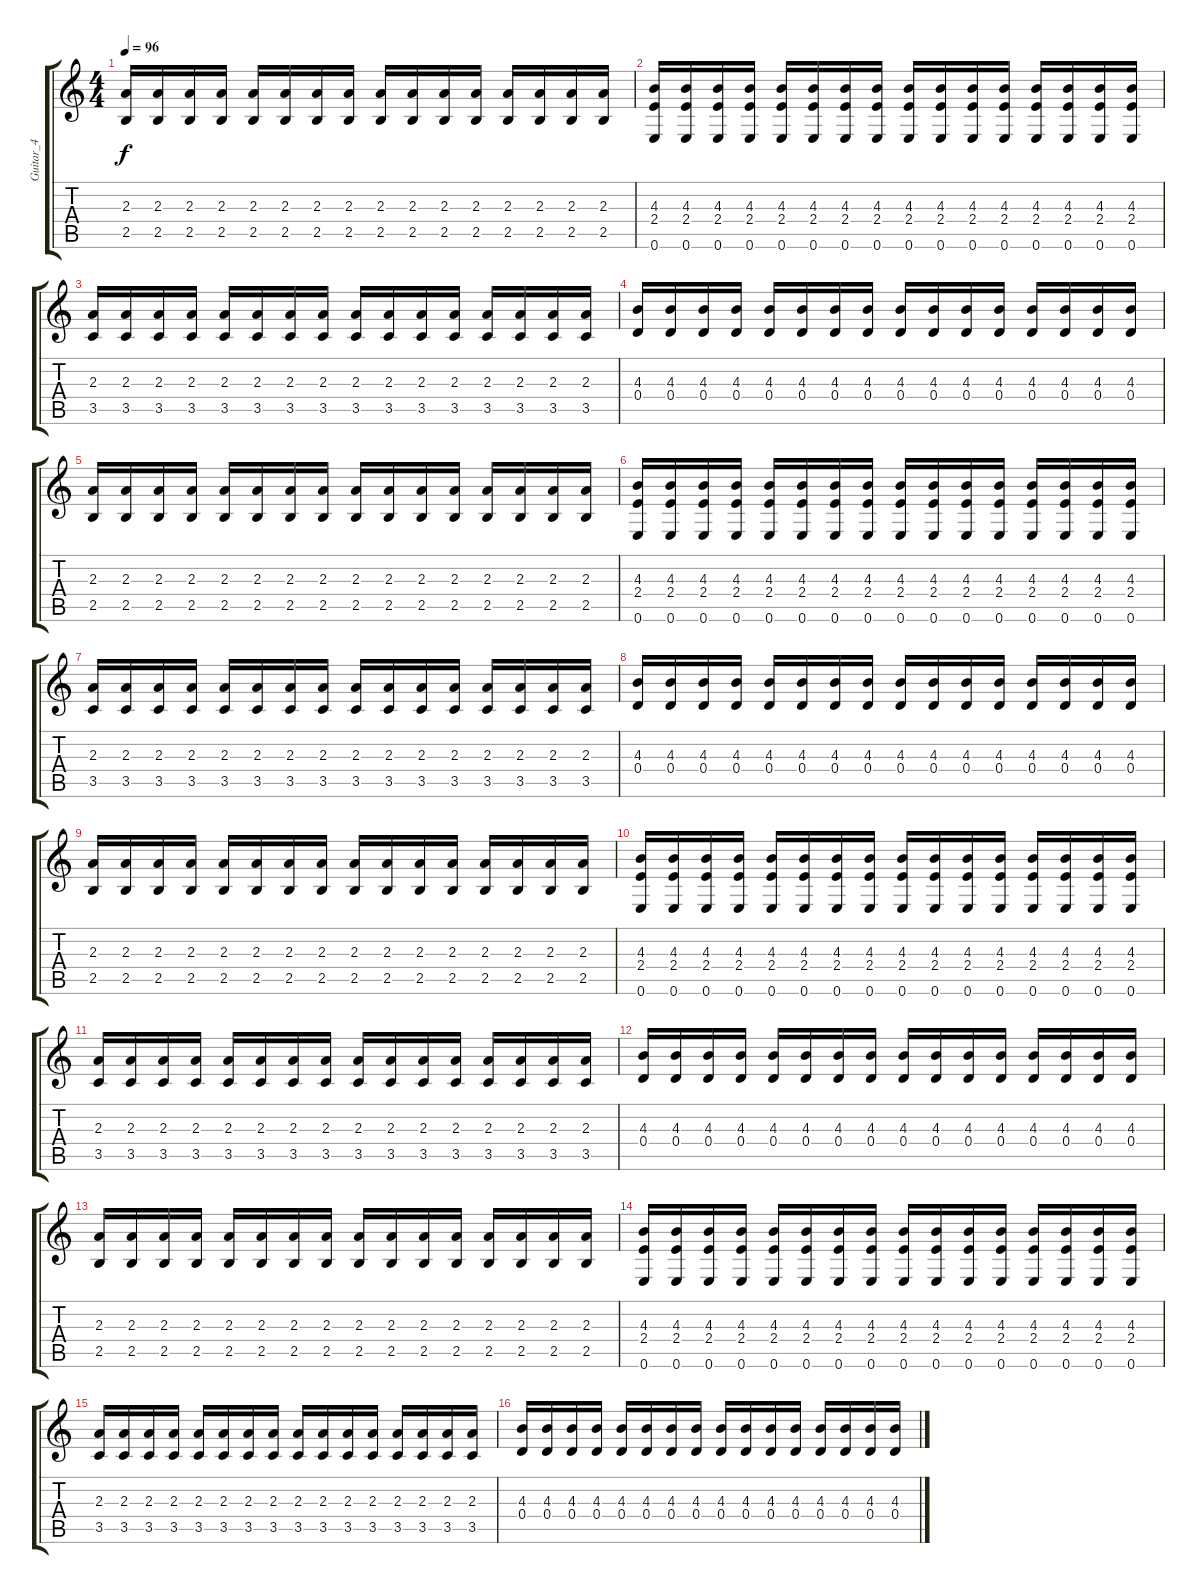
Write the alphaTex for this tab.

\track ("Guitar_4" "Guitar_4") {instrument distortionguitar}
\staff {score tabs}
\tuning (E4 B3 G3 D3 A2 E2) {hide}
\ts (4 4)
\tempo 96
\clef g2
\ks c
(2.3 2.5).16{dy f} (2.3 2.5).16 (2.3 2.5).16 (2.3 2.5).16 (2.3 2.5).16 (2.3 2.5).16 (2.3 2.5).16 (2.3 2.5).16 (2.3 2.5).16 (2.3 2.5).16 (2.3 2.5).16 (2.3 2.5).16 (2.3 2.5).16 (2.3 2.5).16 (2.3 2.5).16 (2.3 2.5).16 |
(4.3 2.4 0.6).16 (4.3 2.4 0.6).16 (4.3 2.4 0.6).16 (4.3 2.4 0.6).16 (4.3 2.4 0.6).16 (4.3 2.4 0.6).16 (4.3 2.4 0.6).16 (4.3 2.4 0.6).16 (4.3 2.4 0.6).16 (4.3 2.4 0.6).16 (4.3 2.4 0.6).16 (4.3 2.4 0.6).16 (4.3 2.4 0.6).16 (4.3 2.4 0.6).16 (4.3 2.4 0.6).16 (4.3 2.4 0.6).16 |
(2.3 3.5).16 (2.3 3.5).16 (2.3 3.5).16 (2.3 3.5).16 (2.3 3.5).16 (2.3 3.5).16 (2.3 3.5).16 (2.3 3.5).16 (2.3 3.5).16 (2.3 3.5).16 (2.3 3.5).16 (2.3 3.5).16 (2.3 3.5).16 (2.3 3.5).16 (2.3 3.5).16 (2.3 3.5).16 |
(4.3 0.4).16 (4.3 0.4).16 (4.3 0.4).16 (4.3 0.4).16 (4.3 0.4).16 (4.3 0.4).16 (4.3 0.4).16 (4.3 0.4).16 (4.3 0.4).16 (4.3 0.4).16 (4.3 0.4).16 (4.3 0.4).16 (4.3 0.4).16 (4.3 0.4).16 (4.3 0.4).16 (4.3 0.4).16 |
(2.3 2.5).16 (2.3 2.5).16 (2.3 2.5).16 (2.3 2.5).16 (2.3 2.5).16 (2.3 2.5).16 (2.3 2.5).16 (2.3 2.5).16 (2.3 2.5).16 (2.3 2.5).16 (2.3 2.5).16 (2.3 2.5).16 (2.3 2.5).16 (2.3 2.5).16 (2.3 2.5).16 (2.3 2.5).16 |
(4.3 2.4 0.6).16 (4.3 2.4 0.6).16 (4.3 2.4 0.6).16 (4.3 2.4 0.6).16 (4.3 2.4 0.6).16 (4.3 2.4 0.6).16 (4.3 2.4 0.6).16 (4.3 2.4 0.6).16 (4.3 2.4 0.6).16 (4.3 2.4 0.6).16 (4.3 2.4 0.6).16 (4.3 2.4 0.6).16 (4.3 2.4 0.6).16 (4.3 2.4 0.6).16 (4.3 2.4 0.6).16 (4.3 2.4 0.6).16 |
(2.3 3.5).16 (2.3 3.5).16 (2.3 3.5).16 (2.3 3.5).16 (2.3 3.5).16 (2.3 3.5).16 (2.3 3.5).16 (2.3 3.5).16 (2.3 3.5).16 (2.3 3.5).16 (2.3 3.5).16 (2.3 3.5).16 (2.3 3.5).16 (2.3 3.5).16 (2.3 3.5).16 (2.3 3.5).16 |
(4.3 0.4).16 (4.3 0.4).16 (4.3 0.4).16 (4.3 0.4).16 (4.3 0.4).16 (4.3 0.4).16 (4.3 0.4).16 (4.3 0.4).16 (4.3 0.4).16 (4.3 0.4).16 (4.3 0.4).16 (4.3 0.4).16 (4.3 0.4).16 (4.3 0.4).16 (4.3 0.4).16 (4.3 0.4).16 |
(2.3 2.5).16 (2.3 2.5).16 (2.3 2.5).16 (2.3 2.5).16 (2.3 2.5).16 (2.3 2.5).16 (2.3 2.5).16 (2.3 2.5).16 (2.3 2.5).16 (2.3 2.5).16 (2.3 2.5).16 (2.3 2.5).16 (2.3 2.5).16 (2.3 2.5).16 (2.3 2.5).16 (2.3 2.5).16 |
(4.3 2.4 0.6).16 (4.3 2.4 0.6).16 (4.3 2.4 0.6).16 (4.3 2.4 0.6).16 (4.3 2.4 0.6).16 (4.3 2.4 0.6).16 (4.3 2.4 0.6).16 (4.3 2.4 0.6).16 (4.3 2.4 0.6).16 (4.3 2.4 0.6).16 (4.3 2.4 0.6).16 (4.3 2.4 0.6).16 (4.3 2.4 0.6).16 (4.3 2.4 0.6).16 (4.3 2.4 0.6).16 (4.3 2.4 0.6).16 |
(2.3 3.5).16 (2.3 3.5).16 (2.3 3.5).16 (2.3 3.5).16 (2.3 3.5).16 (2.3 3.5).16 (2.3 3.5).16 (2.3 3.5).16 (2.3 3.5).16 (2.3 3.5).16 (2.3 3.5).16 (2.3 3.5).16 (2.3 3.5).16 (2.3 3.5).16 (2.3 3.5).16 (2.3 3.5).16 |
(4.3 0.4).16 (4.3 0.4).16 (4.3 0.4).16 (4.3 0.4).16 (4.3 0.4).16 (4.3 0.4).16 (4.3 0.4).16 (4.3 0.4).16 (4.3 0.4).16 (4.3 0.4).16 (4.3 0.4).16 (4.3 0.4).16 (4.3 0.4).16 (4.3 0.4).16 (4.3 0.4).16 (4.3 0.4).16 |
(2.3 2.5).16 (2.3 2.5).16 (2.3 2.5).16 (2.3 2.5).16 (2.3 2.5).16 (2.3 2.5).16 (2.3 2.5).16 (2.3 2.5).16 (2.3 2.5).16 (2.3 2.5).16 (2.3 2.5).16 (2.3 2.5).16 (2.3 2.5).16 (2.3 2.5).16 (2.3 2.5).16 (2.3 2.5).16 |
(4.3 2.4 0.6).16 (4.3 2.4 0.6).16 (4.3 2.4 0.6).16 (4.3 2.4 0.6).16 (4.3 2.4 0.6).16 (4.3 2.4 0.6).16 (4.3 2.4 0.6).16 (4.3 2.4 0.6).16 (4.3 2.4 0.6).16 (4.3 2.4 0.6).16 (4.3 2.4 0.6).16 (4.3 2.4 0.6).16 (4.3 2.4 0.6).16 (4.3 2.4 0.6).16 (4.3 2.4 0.6).16 (4.3 2.4 0.6).16 |
(2.3 3.5).16 (2.3 3.5).16 (2.3 3.5).16 (2.3 3.5).16 (2.3 3.5).16 (2.3 3.5).16 (2.3 3.5).16 (2.3 3.5).16 (2.3 3.5).16 (2.3 3.5).16 (2.3 3.5).16 (2.3 3.5).16 (2.3 3.5).16 (2.3 3.5).16 (2.3 3.5).16 (2.3 3.5).16 |
(4.3 0.4).16 (4.3 0.4).16 (4.3 0.4).16 (4.3 0.4).16 (4.3 0.4).16 (4.3 0.4).16 (4.3 0.4).16 (4.3 0.4).16 (4.3 0.4).16 (4.3 0.4).16 (4.3 0.4).16 (4.3 0.4).16 (4.3 0.4).16 (4.3 0.4).16 (4.3 0.4).16 (4.3 0.4).16
